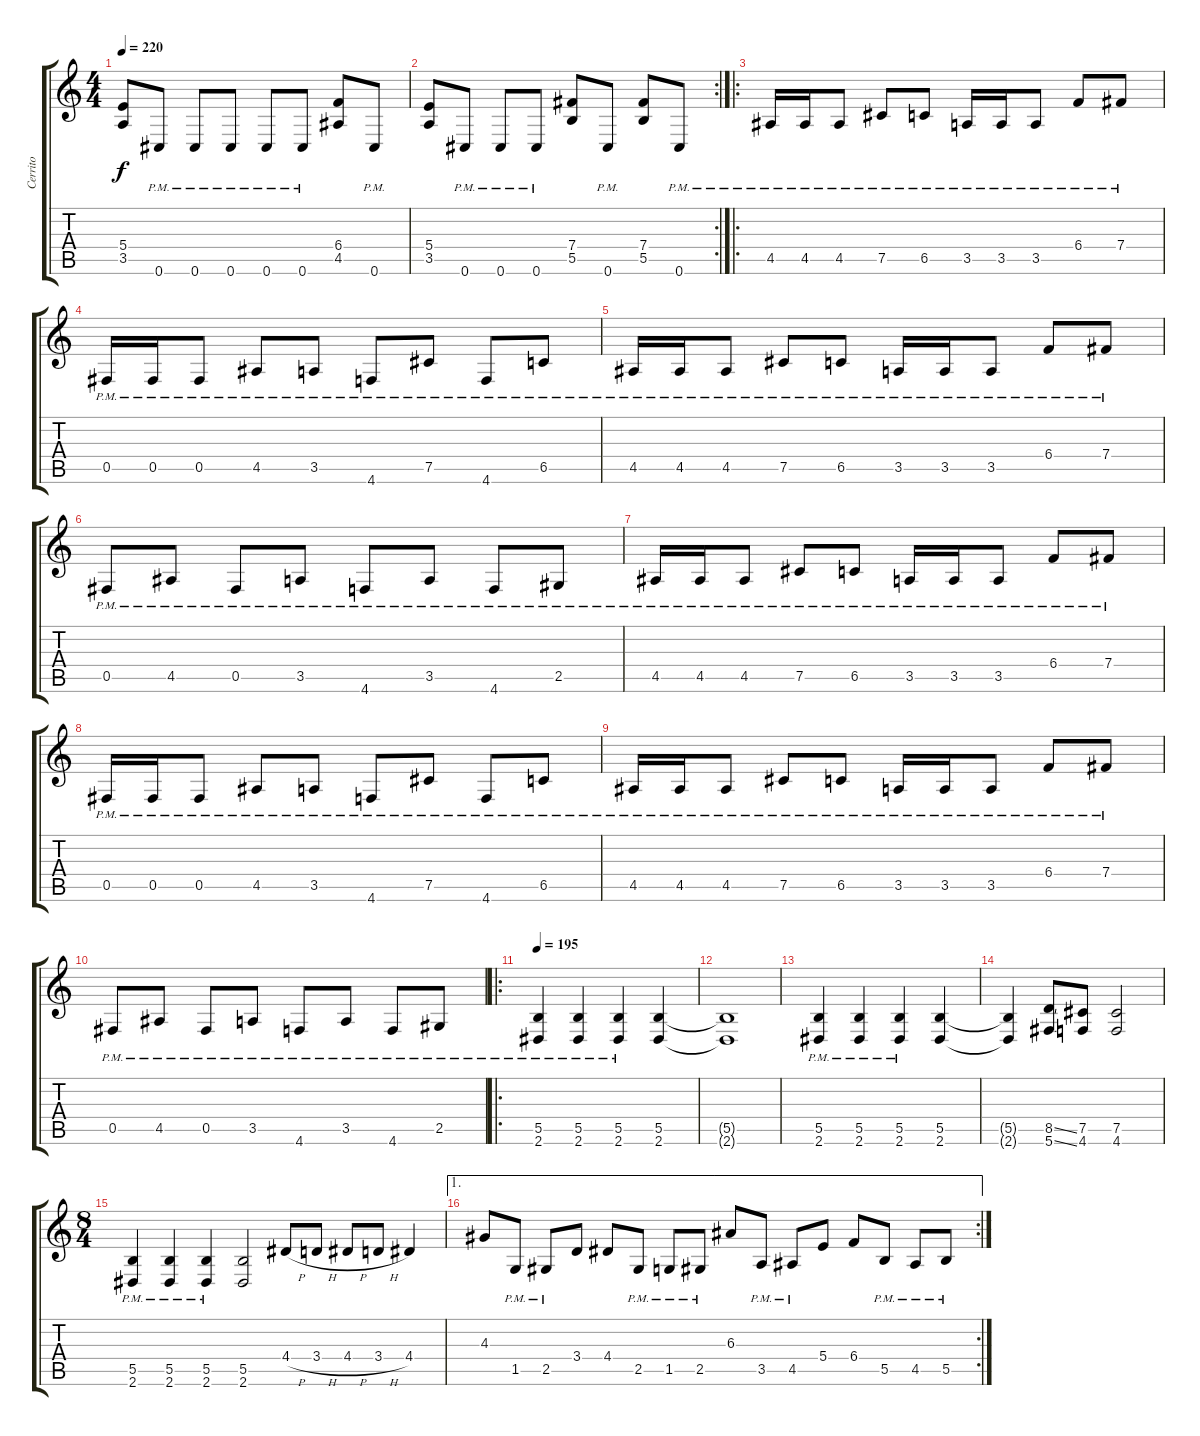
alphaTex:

\track ("Cerrito" "Cerrito") {instrument distortionguitar}
\staff {score tabs}
\tuning (Db4 Ab3 E3 B2 Gb2 Db2) {hide}
\ts (4 4)
\tempo 220
\clef g2
\ks c
(5.4 3.5).8{dy f} 0.6{pm}.8 0.6{pm}.8 0.6{pm}.8 0.6{pm}.8 0.6{pm}.8 (6.4 4.5).8 0.6{pm}.8 |
\rc 2
(5.4 3.5).8 0.6{pm}.8 0.6{pm}.8 0.6{pm}.8 (7.4 5.5).8 0.6{pm}.8 (7.4 5.5).8 0.6{pm}.8 |
\ro
4.5{pm}.16 4.5{pm}.16 4.5{pm}.8 7.5{pm}.8 6.5{pm}.8 3.5{pm}.16 3.5{pm}.16 3.5{pm}.8 6.4{pm}.8 7.4{pm}.8 |
0.5{pm}.16 0.5{pm}.16 0.5{pm}.8 4.5{pm}.8 3.5{pm}.8 4.6{pm}.8 7.5{pm}.8 4.6{pm}.8 6.5{pm}.8 |
4.5{pm}.16 4.5{pm}.16 4.5{pm}.8 7.5{pm}.8 6.5{pm}.8 3.5{pm}.16 3.5{pm}.16 3.5{pm}.8 6.4{pm}.8 7.4{pm}.8 |
0.5{pm}.8 4.5{pm}.8 0.5{pm}.8 3.5{pm}.8 4.6{pm}.8 3.5{pm}.8 4.6{pm}.8 2.5{pm}.8 |
4.5{pm}.16 4.5{pm}.16 4.5{pm}.8 7.5{pm}.8 6.5{pm}.8 3.5{pm}.16 3.5{pm}.16 3.5{pm}.8 6.4{pm}.8 7.4{pm}.8 |
0.5{pm}.16 0.5{pm}.16 0.5{pm}.8 4.5{pm}.8 3.5{pm}.8 4.6{pm}.8 7.5{pm}.8 4.6{pm}.8 6.5{pm}.8 |
4.5{pm}.16 4.5{pm}.16 4.5{pm}.8 7.5{pm}.8 6.5{pm}.8 3.5{pm}.16 3.5{pm}.16 3.5{pm}.8 6.4{pm}.8 7.4{pm}.8 |
0.5{pm}.8 4.5{pm}.8 0.5{pm}.8 3.5{pm}.8 4.6{pm}.8 3.5{pm}.8 4.6{pm}.8 2.5{pm}.8 |
\ro
\tempo 195
(5.5{pm} 2.6{pm}).4 (5.5{pm} 2.6{pm}).4 (5.5{pm} 2.6{pm}).4 (5.5 2.6).4 |
(5.5{t} 2.6{t}).1 |
(5.5{pm} 2.6{pm}).4 (5.5{pm} 2.6{pm}).4 (5.5{pm} 2.6{pm}).4 (5.5 2.6).4 |
(5.5{t} 2.6{t}).4 (8.5{ss} 5.6{ss}).8 (7.5 4.6).8 (7.5 4.6).2 |
\ts (8 4)
(5.5{pm} 2.6{pm}).4 (5.5{pm} 2.6{pm}).4 (5.5{pm} 2.6{pm}).4 (5.5 2.6).2 4.4{h}.8 3.4{h}.8 4.4{h}.8 3.4{h}.8 4.4.4 |
\ae 1
\rc 2
4.3.8 1.5{pm}.8 2.5{pm}.8 3.4.8 4.4.8 2.5{pm}.8 1.5{pm}.8 2.5{pm}.8 6.3.8 3.5{pm}.8 4.5{pm}.8 5.4.8 6.4.8 5.5{pm}.8 4.5{pm}.8 5.5{pm}.8
